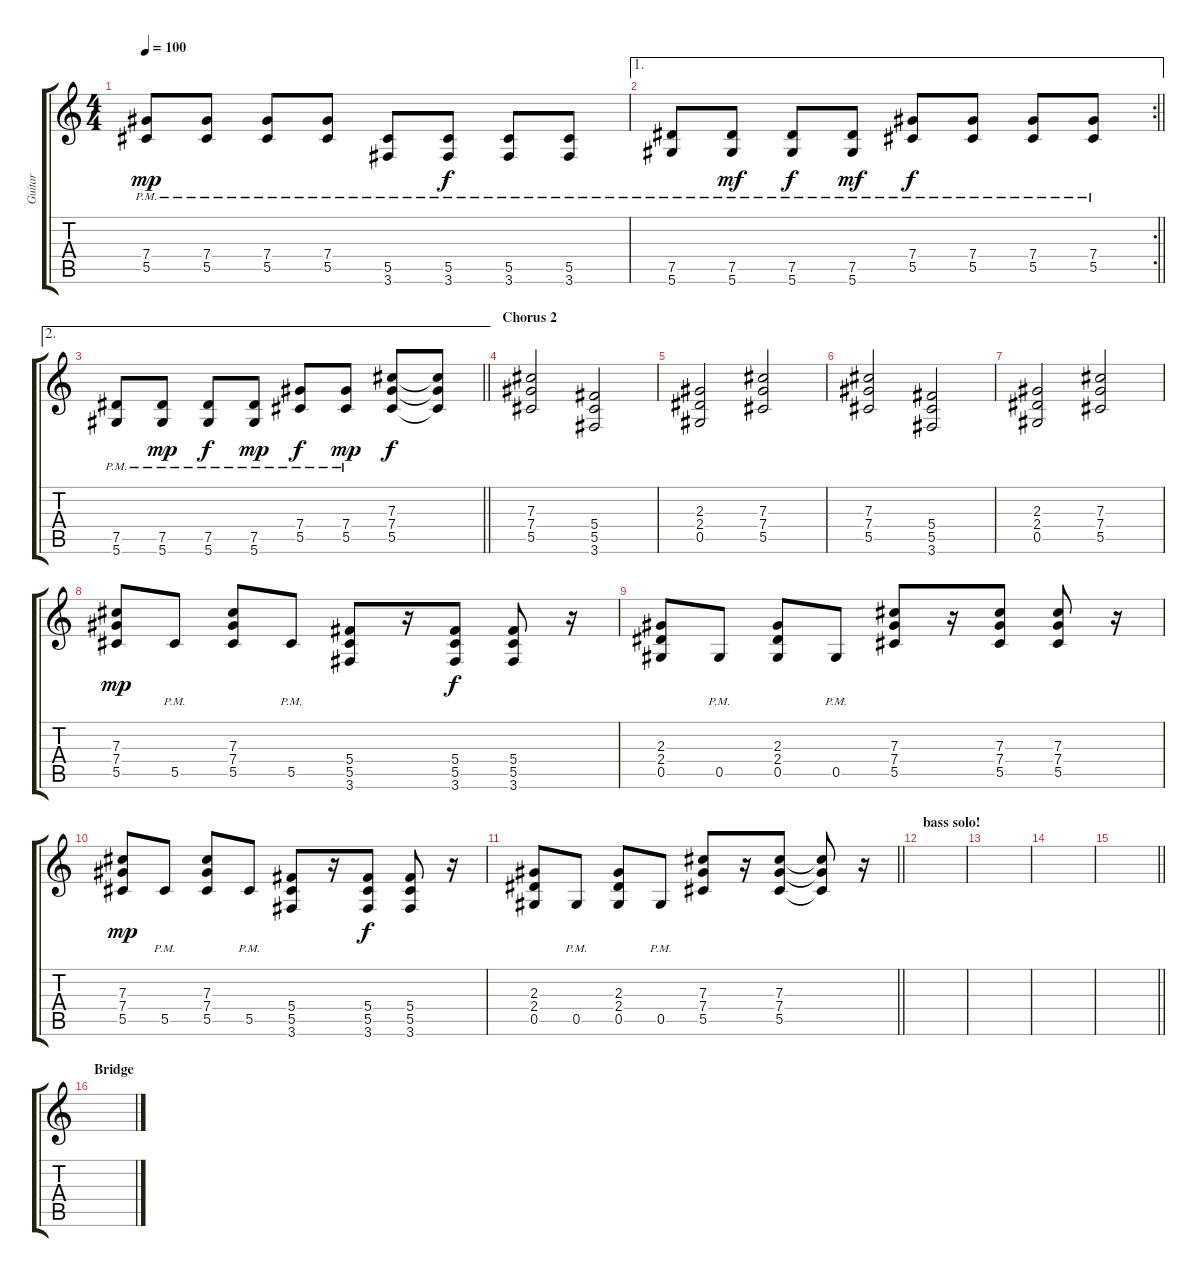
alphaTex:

\track ("Guitar" "Guitar") {instrument distortionguitar}
\staff {score tabs}
\tuning (Eb4 Bb3 Gb3 Db3 Ab2 Eb2) {hide}
\ts (4 4)
\tempo 100
\clef g2
\ks c
(7.4{pm} 5.5{pm}).8{dy mp} (7.4{pm} 5.5{pm}).8 (7.4{pm} 5.5{pm}).8 (7.4{pm} 5.5{pm}).8 (5.5{pm} 3.6{pm}).8 (5.5{pm} 3.6{pm}).8{dy f} (5.5{pm} 3.6{pm}).8 (5.5{pm} 3.6{pm}).8 |
\ae 1
\rc 2
\barLineRight lightlight
(7.5{pm} 5.6{pm}).8 (7.5{pm} 5.6{pm}).8{dy mf} (7.5{pm} 5.6{pm}).8{dy f} (7.5{pm} 5.6{pm}).8{dy mf} (7.4{pm} 5.5{pm}).8{dy f} (7.4{pm} 5.5{pm}).8 (7.4{pm} 5.5{pm}).8 (7.4{pm} 5.5{pm}).8 |
\ae 2
\barLineRight lightlight
(7.5{pm} 5.6{pm}).8 (7.5{pm} 5.6{pm}).8{dy mp} (7.5{pm} 5.6{pm}).8{dy f} (7.5{pm} 5.6{pm}).8{dy mp} (7.4{pm} 5.5{pm}).8{dy f} (7.4{pm} 5.5{pm}).8{dy mp} (7.3 7.4 5.5).8{dy f} (7.3{t} 7.4{t} 5.5{t}).8 |
\section ("" "Chorus 2")
(7.3 7.4 5.5).2 (5.4 5.5 3.6).2 |
(2.3 2.4 0.5).2 (7.3 7.4 5.5).2 |
(7.3 7.4 5.5).2 (5.4 5.5 3.6).2 |
(2.3 2.4 0.5).2 (7.3 7.4 5.5).2 |
(7.3 7.4 5.5).8{dy mp} 5.5{pm}.8 (7.3 7.4 5.5).8 5.5{pm}.8 (5.4 5.5 3.6).8 r.16 (5.4 5.5 3.6).8{dy f} (5.4 5.5 3.6).8 r.16 |
(2.3 2.4 0.5).8 0.5{pm}.8 (2.3 2.4 0.5).8 0.5{pm}.8 (7.3 7.4 5.5).8 r.16 (7.3 7.4 5.5).8 (7.3 7.4 5.5).8 r.16 |
(7.3 7.4 5.5).8{dy mp} 5.5{pm}.8 (7.3 7.4 5.5).8 5.5{pm}.8 (5.4 5.5 3.6).8 r.16 (5.4 5.5 3.6).8{dy f} (5.4 5.5 3.6).8 r.16 |
\barLineRight lightlight
(2.3 2.4 0.5).8 0.5{pm}.8 (2.3 2.4 0.5).8 0.5{pm}.8 (7.3 7.4 5.5).8 r.16 (7.3 7.4 5.5).8 (7.3{t} 7.4{t} 5.5{t}).8 r.16 |
\section ("" "bass solo!")
|
|
|
\barLineRight lightlight
|
\section ("" "Bridge")
